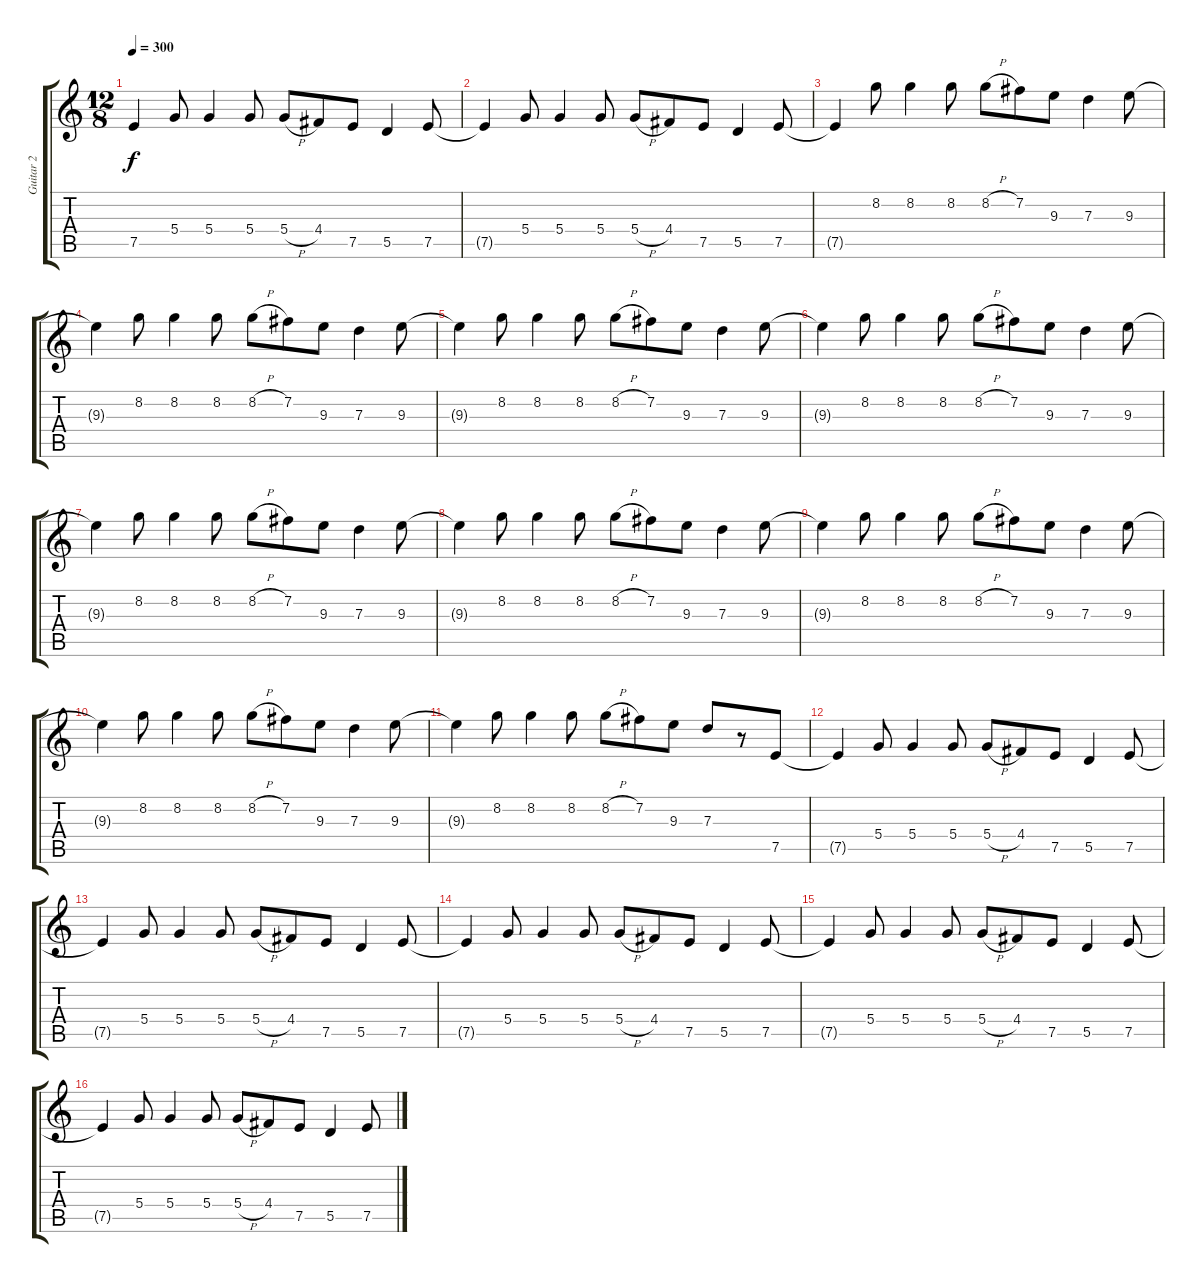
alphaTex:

\track ("Guitar 2" "Guitar 2") {instrument distortionguitar}
\staff {score tabs}
\tuning (E4 B3 G3 D3 A2 E2) {hide}
\ts (12 8)
\tempo 300
\clef g2
\ks c
7.5{t}.4{dy f} 5.4.8 5.4.4 5.4.8 5.4{h}.8 4.4.8 7.5.8 5.5.4 7.5.8 |
7.5{t}.4 5.4.8 5.4.4 5.4.8 5.4{h}.8 4.4.8 7.5.8 5.5.4 7.5.8 |
7.5{t}.4 8.2.8 8.2.4 8.2.8 8.2{h}.8 7.2.8 9.3.8 7.3.4 9.3.8 |
9.3{t}.4 8.2.8 8.2.4 8.2.8 8.2{h}.8 7.2.8 9.3.8 7.3.4 9.3.8 |
9.3{t}.4 8.2.8 8.2.4 8.2.8 8.2{h}.8 7.2.8 9.3.8 7.3.4 9.3.8 |
9.3{t}.4 8.2.8 8.2.4 8.2.8 8.2{h}.8 7.2.8 9.3.8 7.3.4 9.3.8 |
9.3{t}.4 8.2.8 8.2.4 8.2.8 8.2{h}.8 7.2.8 9.3.8 7.3.4 9.3.8 |
9.3{t}.4 8.2.8 8.2.4 8.2.8 8.2{h}.8 7.2.8 9.3.8 7.3.4 9.3.8 |
9.3{t}.4 8.2.8 8.2.4 8.2.8 8.2{h}.8 7.2.8 9.3.8 7.3.4 9.3.8 |
9.3{t}.4 8.2.8 8.2.4 8.2.8 8.2{h}.8 7.2.8 9.3.8 7.3.4 9.3.8 |
9.3{t}.4 8.2.8 8.2.4 8.2.8 8.2{h}.8 7.2.8 9.3.8 7.3.8 r.8 7.5.8 |
7.5{t}.4 5.4.8 5.4.4 5.4.8 5.4{h}.8 4.4.8 7.5.8 5.5.4 7.5.8 |
7.5{t}.4 5.4.8 5.4.4 5.4.8 5.4{h}.8 4.4.8 7.5.8 5.5.4 7.5.8 |
7.5{t}.4 5.4.8 5.4.4 5.4.8 5.4{h}.8 4.4.8 7.5.8 5.5.4 7.5.8 |
7.5{t}.4 5.4.8 5.4.4 5.4.8 5.4{h}.8 4.4.8 7.5.8 5.5.4 7.5.8 |
7.5{t}.4 5.4.8 5.4.4 5.4.8 5.4{h}.8 4.4.8 7.5.8 5.5.4 7.5.8
